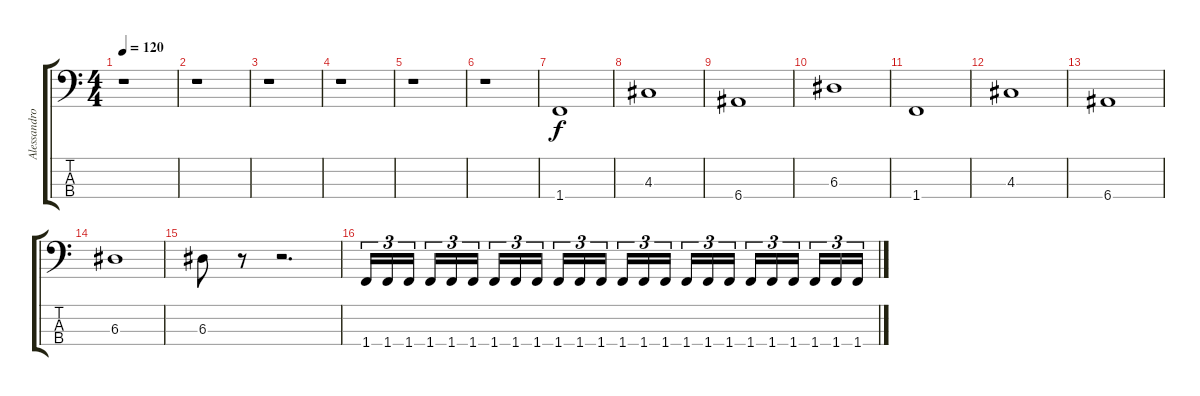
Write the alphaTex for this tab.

\track ("Alessandro Lotta - Bass" "Alessandro") {instrument electricbassfinger}
\staff {score tabs}
\tuning (G2 D2 A1 E1) {hide}
\ts (4 4)
\tempo 120
\clef f4
\ks c
r.1{dy f} |
r.1 |
r.1 |
r.1 |
r.1 |
r.1 |
1.4.1 |
4.3.1 |
6.4.1 |
6.3.1 |
1.4.1 |
4.3.1 |
6.4.1 |
6.3.1 |
6.3.8 r.8 r.2{d} |
1.4.16{tu (3 2)} 1.4.16{tu (3 2)} 1.4.16{tu (3 2)} 1.4.16{tu (3 2)} 1.4.16{tu (3 2)} 1.4.16{tu (3 2)} 1.4.16{tu (3 2)} 1.4.16{tu (3 2)} 1.4.16{tu (3 2)} 1.4.16{tu (3 2)} 1.4.16{tu (3 2)} 1.4.16{tu (3 2)} 1.4.16{tu (3 2)} 1.4.16{tu (3 2)} 1.4.16{tu (3 2)} 1.4.16{tu (3 2)} 1.4.16{tu (3 2)} 1.4.16{tu (3 2)} 1.4.16{tu (3 2)} 1.4.16{tu (3 2)} 1.4.16{tu (3 2)} 1.4.16{tu (3 2)} 1.4.16{tu (3 2)} 1.4.16{tu (3 2)}
